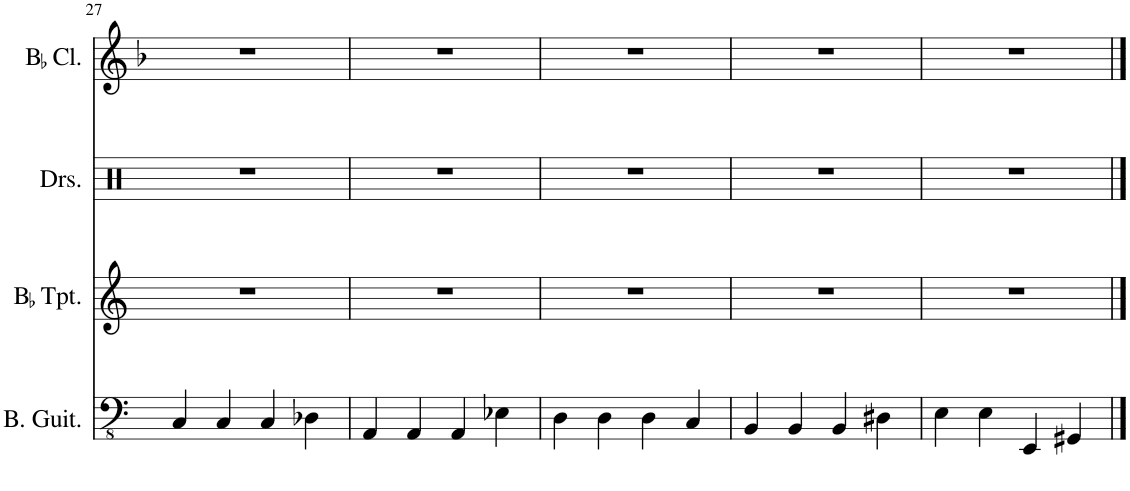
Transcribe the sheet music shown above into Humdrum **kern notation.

**kern	**kern	**kern	**kern
*part4	*part3	*part2	*part1
*staff4	*staff3	*staff2	*staff1
*I"Bass Guitar	*I"BaccidentalFlat Trumpet	*I"Drumset	*I"BaccidentalFlat Clarinet
*I'B. Guit.	*I'BaccidentalFlat Tpt.	*I'Drs.	*I'BaccidentalFlat Cl.
!!LO:PB:g=z
*clefFv4	*clefG2	*clefX	*clefG2
*	*Trd1c2	*	*Trd1c2
*k[]	*k[]	*k[]	*k[b-]
*M4/4	*M4/4	*M4/4	*M4/4
=27	=27	=27	=27
4CC/	1r	1r	1r
4CC/	.	.	.
4CC/	.	.	.
4DD-X\	.	.	.
=28	=28	=28	=28
4AAA/	1r	1r	1r
4AAA/	.	.	.
4AAA/	.	.	.
4EE-X\	.	.	.
=29	=29	=29	=29
4DD\	1r	1r	1r
4DD\	.	.	.
4DD\	.	.	.
4CC/	.	.	.
=30	=30	=30	=30
4BBB/	1r	1r	1r
4BBB/	.	.	.
4BBB/	.	.	.
4DD#X\	.	.	.
=31	=31	=31	=31
4EE\	1r	1r	1r
4EE\	.	.	.
4EEE/	.	.	.
4GGG#X/	.	.	.
==	==	==	==
*-	*-	*-	*-
